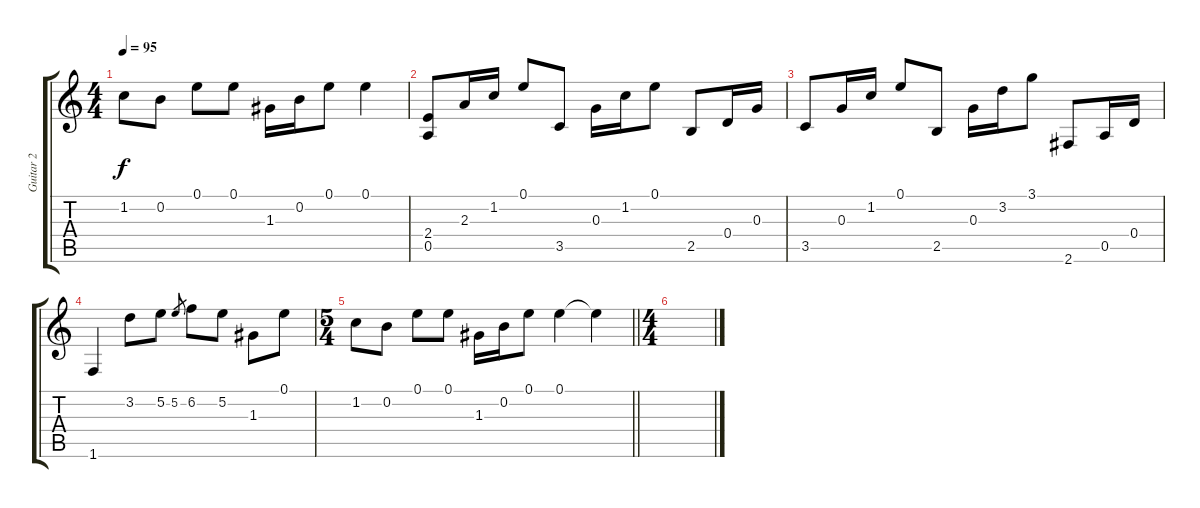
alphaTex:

\track ("Guitar 2" "Guitar 2") {instrument acousticguitarnylon}
\staff {score tabs}
\tuning (E4 B3 G3 D3 A2 E2) {hide}
\ts (4 4)
\tempo 95
\clef g2
\ks c
1.2.8{dy f} 0.2.8 0.1.8 0.1.8 1.3.16 0.2.16 0.1.8 0.1.4 |
(2.4 0.5).8 2.3.16 1.2.16 0.1.8 3.5.8 0.3.16 1.2.16 0.1.8 2.5.8 0.4.16 0.3.16 |
3.5.8 0.3.16 1.2.16 0.1.8 2.5.8 0.3.16 3.2.16 3.1.8 2.6.8 0.5.16 0.4.16 |
1.6.4 3.2.8 5.2.8 5.2.8{gr} 6.2.8 5.2.8 1.3.8 0.1.8 |
\ts (5 4)
\barLineRight lightlight
1.2.8 0.2.8 0.1.8 0.1.8 1.3.16 0.2.16 0.1.8 0.1.4 0.1{t}.4 |
\ts (4 4)
